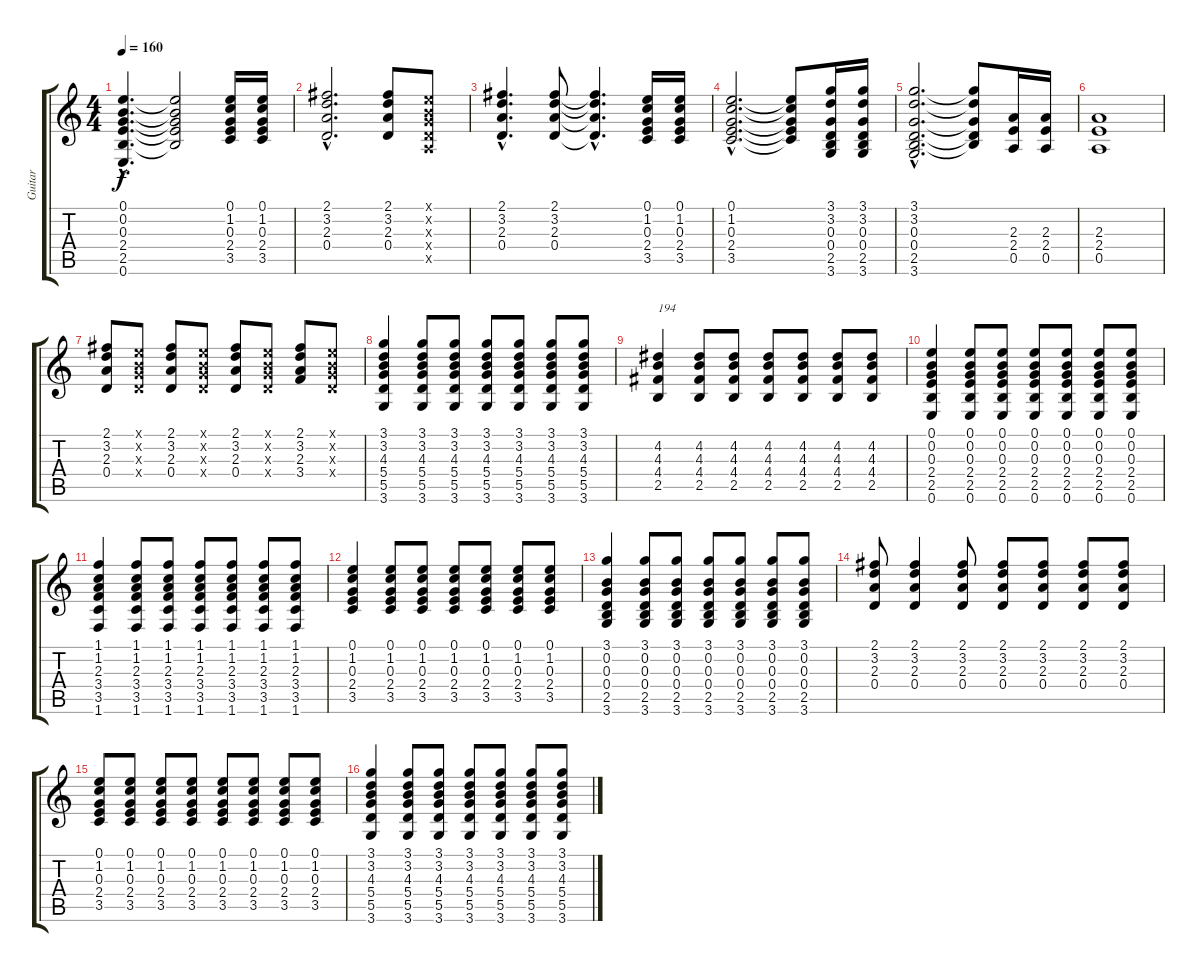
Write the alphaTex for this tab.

\track ("Guitar" "Guitar") {instrument overdrivenguitar}
\staff {score tabs}
\tuning (E4 B3 G3 D3 A2 E2) {hide}
\ts (4 4)
\tempo 160
\clef g2
\ks c
(0.1{hac} 0.2{hac} 0.3{hac} 2.4{hac} 2.5{hac} 0.6{hac}).4{d dy f} (0.1{t} 0.2{t} 0.3{t} 2.4{t} 2.5{t}).2 (0.1 1.2 0.3 2.4 3.5).16 (0.1 1.2 0.3 2.4 3.5).16 |
(2.1{hac} 3.2{hac} 2.3{hac} 0.4{hac}).2{d} (2.1 3.2 2.3 0.4).8 (0.1{x} 0.2{x} 0.3{x} 0.4{x} 0.5{x}).8 |
(2.1{hac} 3.2{hac} 2.3{hac} 0.4{hac}).4{d} (2.1 3.2 2.3 0.4).8 (2.1{hac t} 3.2{hac t} 2.3{hac t} 0.4{hac t}).4{d} (0.1 1.2 0.3 2.4 3.5).16 (0.1 1.2 0.3 2.4 3.5).16 |
(0.1{hac} 1.2{hac} 0.3{hac} 2.4{hac} 3.5{hac}).2{d} (0.1{t} 1.2{t} 0.3{t} 2.4{t} 3.5{t}).8 (3.1 3.2 0.3 0.4 2.5 3.6).16 (3.1 3.2 0.3 0.4 2.5 3.6).16 |
(3.1{hac} 3.2{hac} 0.3{hac} 0.4{hac} 2.5{hac} 3.6{hac}).2{d} (3.1{t} 3.2{t} 0.3{t} 0.4{t} 2.5{t}).8 (2.3 2.4 0.5).16 (2.3 2.4 0.5).16 |
(2.3 2.4 0.5).1 |
(2.1 3.2 2.3 0.4).8 (0.1{x} 0.2{x} 0.3{x} 0.4{x}).8 (2.1 3.2 2.3 0.4).8 (0.1{x} 0.2{x} 0.3{x} 0.4{x}).8 (2.1 3.2 2.3 0.4).8 (0.1{x} 0.2{x} 0.3{x} 0.4{x}).8 (2.1 3.2 2.3 3.4).8 (0.1{x} 0.2{x} 0.3{x} 0.4{x}).8 |
(3.1 3.2 4.3 5.4 5.5 3.6).4 (3.1 3.2 4.3 5.4 5.5 3.6).8 (3.1 3.2 4.3 5.4 5.5 3.6).8 (3.1 3.2 4.3 5.4 5.5 3.6).8 (3.1 3.2 4.3 5.4 5.5 3.6).8 (3.1 3.2 4.3 5.4 5.5 3.6).8 (3.1 3.2 4.3 5.4 5.5 3.6).8 |
(4.2 4.3 4.4 2.5).4{txt "194"} (4.2 4.3 4.4 2.5).8 (4.2 4.3 4.4 2.5).8 (4.2 4.3 4.4 2.5).8 (4.2 4.3 4.4 2.5).8 (4.2 4.3 4.4 2.5).8 (4.2 4.3 4.4 2.5).8 |
(0.1 0.2 0.3 2.4 2.5 0.6).4 (0.1 0.2 0.3 2.4 2.5 0.6).8 (0.1 0.2 0.3 2.4 2.5 0.6).8 (0.1 0.2 0.3 2.4 2.5 0.6).8 (0.1 0.2 0.3 2.4 2.5 0.6).8 (0.1 0.2 0.3 2.4 2.5 0.6).8 (0.1 0.2 0.3 2.4 2.5 0.6).8 |
(1.1 1.2 2.3 3.4 3.5 1.6).4 (1.1 1.2 2.3 3.4 3.5 1.6).8 (1.1 1.2 2.3 3.4 3.5 1.6).8 (1.1 1.2 2.3 3.4 3.5 1.6).8 (1.1 1.2 2.3 3.4 3.5 1.6).8 (1.1 1.2 2.3 3.4 3.5 1.6).8 (1.1 1.2 2.3 3.4 3.5 1.6).8 |
(0.1 1.2 0.3 2.4 3.5).4 (0.1 1.2 0.3 2.4 3.5).8 (0.1 1.2 0.3 2.4 3.5).8 (0.1 1.2 0.3 2.4 3.5).8 (0.1 1.2 0.3 2.4 3.5).8 (0.1 1.2 0.3 2.4 3.5).8 (0.1 1.2 0.3 2.4 3.5).8 |
(3.1 0.2 0.3 0.4 2.5 3.6).4 (3.1 0.2 0.3 0.4 2.5 3.6).8 (3.1 0.2 0.3 0.4 2.5 3.6).8 (3.1 0.2 0.3 0.4 2.5 3.6).8 (3.1 0.2 0.3 0.4 2.5 3.6).8 (3.1 0.2 0.3 0.4 2.5 3.6).8 (3.1 0.2 0.3 0.4 2.5 3.6).8 |
(2.1 3.2 2.3 0.4).8 (2.1 3.2 2.3 0.4).4 (2.1 3.2 2.3 0.4).8 (2.1 3.2 2.3 0.4).8 (2.1 3.2 2.3 0.4).8 (2.1 3.2 2.3 0.4).8 (2.1 3.2 2.3 0.4).8 |
(0.1 1.2 0.3 2.4 3.5).8 (0.1 1.2 0.3 2.4 3.5).8 (0.1 1.2 0.3 2.4 3.5).8 (0.1 1.2 0.3 2.4 3.5).8 (0.1 1.2 0.3 2.4 3.5).8 (0.1 1.2 0.3 2.4 3.5).8 (0.1 1.2 0.3 2.4 3.5).8 (0.1 1.2 0.3 2.4 3.5).8 |
(3.1 3.2 4.3 5.4 5.5 3.6).4 (3.1 3.2 4.3 5.4 5.5 3.6).8 (3.1 3.2 4.3 5.4 5.5 3.6).8 (3.1 3.2 4.3 5.4 5.5 3.6).8 (3.1 3.2 4.3 5.4 5.5 3.6).8 (3.1 3.2 4.3 5.4 5.5 3.6).8 (3.1 3.2 4.3 5.4 5.5 3.6).8
